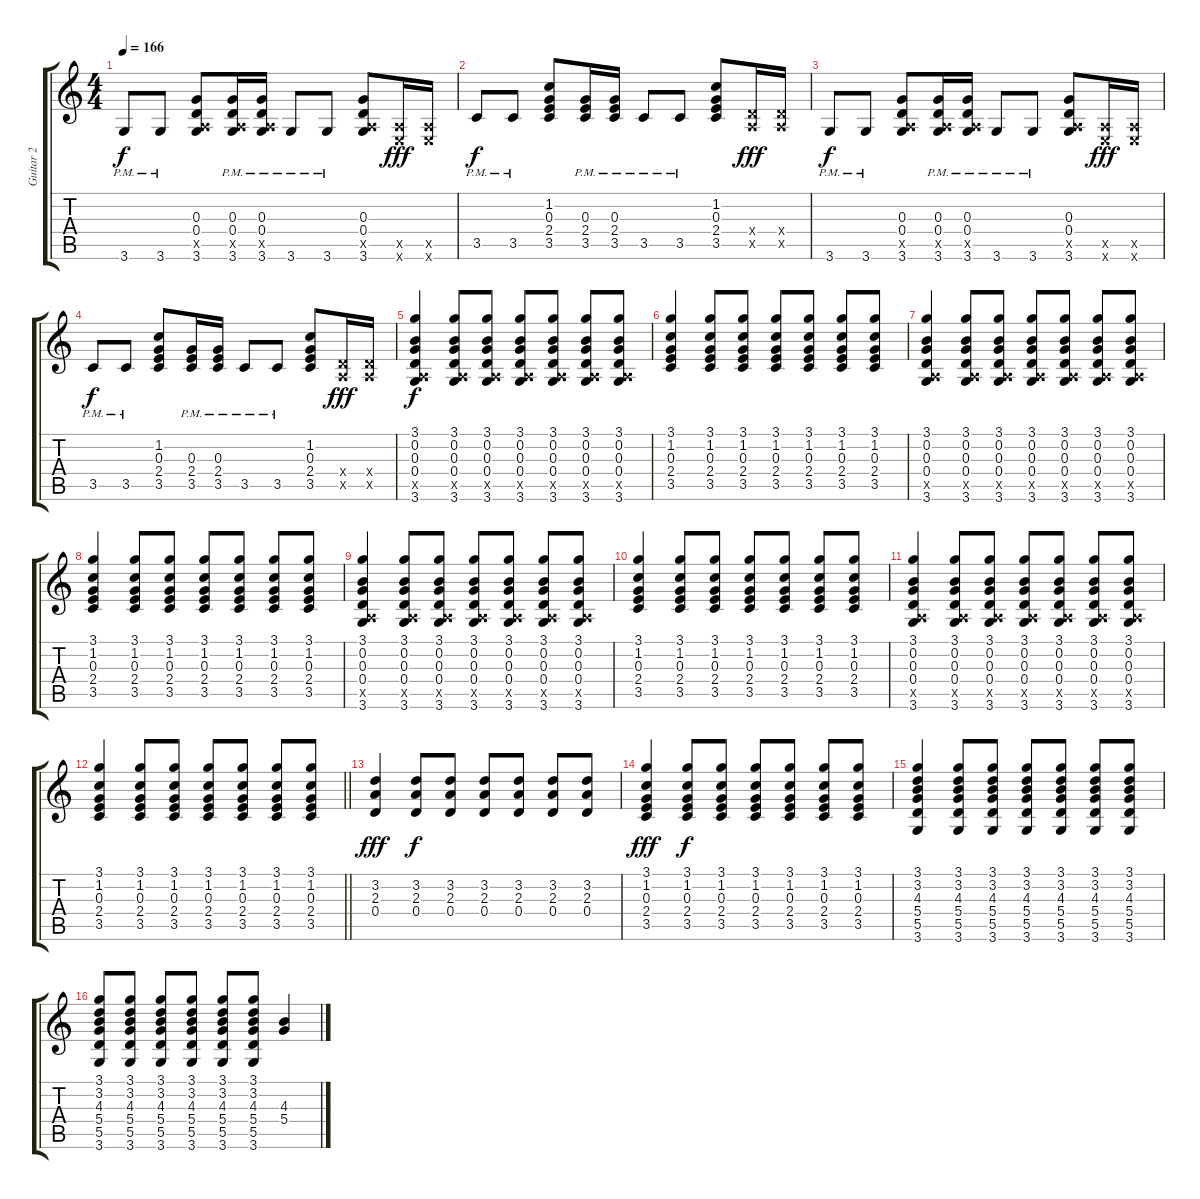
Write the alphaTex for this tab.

\track ("Guitar 2" "Guitar 2") {instrument overdrivenguitar}
\staff {score tabs}
\tuning (E4 B3 G3 D3 A2 E2) {hide}
\ts (4 4)
\tempo 166
\clef g2
\ks c
3.6{pm}.8{dy f} 3.6{pm}.8 (0.3 0.4 0.5{x} 3.6).8 (0.3{pm} 0.4{pm} 0.5{x} 3.6{pm}).16 (0.3{pm} 0.4{pm} 0.5{x} 3.6{pm}).16 3.6{pm}.8 3.6{pm}.8 (0.3 0.4 0.5{x} 3.6).8 (0.5{x} 0.6{x}).16{dy fff} (0.5{x} 0.6{x}).16 |
3.5{pm}.8{dy f} 3.5{pm}.8 (1.2 0.3 2.4 3.5).8 (0.3{pm} 2.4{pm} 3.5{pm}).16 (0.3{pm} 2.4{pm} 3.5{pm}).16 3.5{pm}.8 3.5{pm}.8 (1.2 0.3 2.4 3.5).8 (0.4{x} 0.5{x}).16{dy fff} (0.4{x} 0.5{x}).16 |
3.6{pm}.8{dy f} 3.6{pm}.8 (0.3 0.4 0.5{x} 3.6).8 (0.3{pm} 0.4{pm} 0.5{x} 3.6{pm}).16 (0.3{pm} 0.4{pm} 0.5{x} 3.6{pm}).16 3.6{pm}.8 3.6{pm}.8 (0.3 0.4 0.5{x} 3.6).8 (0.5{x} 0.6{x}).16{dy fff} (0.5{x} 0.6{x}).16 |
3.5{pm}.8{dy f} 3.5{pm}.8 (1.2 0.3 2.4 3.5).8 (0.3{pm} 2.4{pm} 3.5{pm}).16 (0.3{pm} 2.4{pm} 3.5{pm}).16 3.5{pm}.8 3.5{pm}.8 (1.2 0.3 2.4 3.5).8 (0.4{x} 0.5{x}).16{dy fff} (0.4{x} 0.5{x}).16 |
(3.1 0.2 0.3 0.4 0.5{x} 3.6).4{dy f} (3.1 0.2 0.3 0.4 0.5{x} 3.6).8 (3.1 0.2 0.3 0.4 0.5{x} 3.6).8 (3.1 0.2 0.3 0.4 0.5{x} 3.6).8 (3.1 0.2 0.3 0.4 0.5{x} 3.6).8 (3.1 0.2 0.3 0.4 0.5{x} 3.6).8 (3.1 0.2 0.3 0.4 0.5{x} 3.6).8 |
(3.1 1.2 0.3 2.4 3.5).4 (3.1 1.2 0.3 2.4 3.5).8 (3.1 1.2 0.3 2.4 3.5).8 (3.1 1.2 0.3 2.4 3.5).8 (3.1 1.2 0.3 2.4 3.5).8 (3.1 1.2 0.3 2.4 3.5).8 (3.1 1.2 0.3 2.4 3.5).8 |
(3.1 0.2 0.3 0.4 0.5{x} 3.6).4 (3.1 0.2 0.3 0.4 0.5{x} 3.6).8 (3.1 0.2 0.3 0.4 0.5{x} 3.6).8 (3.1 0.2 0.3 0.4 0.5{x} 3.6).8 (3.1 0.2 0.3 0.4 0.5{x} 3.6).8 (3.1 0.2 0.3 0.4 0.5{x} 3.6).8 (3.1 0.2 0.3 0.4 0.5{x} 3.6).8 |
(3.1 1.2 0.3 2.4 3.5).4 (3.1 1.2 0.3 2.4 3.5).8 (3.1 1.2 0.3 2.4 3.5).8 (3.1 1.2 0.3 2.4 3.5).8 (3.1 1.2 0.3 2.4 3.5).8 (3.1 1.2 0.3 2.4 3.5).8 (3.1 1.2 0.3 2.4 3.5).8 |
(3.1 0.2 0.3 0.4 0.5{x} 3.6).4 (3.1 0.2 0.3 0.4 0.5{x} 3.6).8 (3.1 0.2 0.3 0.4 0.5{x} 3.6).8 (3.1 0.2 0.3 0.4 0.5{x} 3.6).8 (3.1 0.2 0.3 0.4 0.5{x} 3.6).8 (3.1 0.2 0.3 0.4 0.5{x} 3.6).8 (3.1 0.2 0.3 0.4 0.5{x} 3.6).8 |
(3.1 1.2 0.3 2.4 3.5).4 (3.1 1.2 0.3 2.4 3.5).8 (3.1 1.2 0.3 2.4 3.5).8 (3.1 1.2 0.3 2.4 3.5).8 (3.1 1.2 0.3 2.4 3.5).8 (3.1 1.2 0.3 2.4 3.5).8 (3.1 1.2 0.3 2.4 3.5).8 |
(3.1 0.2 0.3 0.4 0.5{x} 3.6).4 (3.1 0.2 0.3 0.4 0.5{x} 3.6).8 (3.1 0.2 0.3 0.4 0.5{x} 3.6).8 (3.1 0.2 0.3 0.4 0.5{x} 3.6).8 (3.1 0.2 0.3 0.4 0.5{x} 3.6).8 (3.1 0.2 0.3 0.4 0.5{x} 3.6).8 (3.1 0.2 0.3 0.4 0.5{x} 3.6).8 |
\barLineRight lightlight
(3.1 1.2 0.3 2.4 3.5).4 (3.1 1.2 0.3 2.4 3.5).8 (3.1 1.2 0.3 2.4 3.5).8 (3.1 1.2 0.3 2.4 3.5).8 (3.1 1.2 0.3 2.4 3.5).8 (3.1 1.2 0.3 2.4 3.5).8 (3.1 1.2 0.3 2.4 3.5).8 |
(3.2 2.3 0.4).4{dy fff} (3.2 2.3 0.4).8{dy f} (3.2 2.3 0.4).8 (3.2 2.3 0.4).8 (3.2 2.3 0.4).8 (3.2 2.3 0.4).8 (3.2 2.3 0.4).8 |
(3.1 1.2 0.3 2.4 3.5).4{dy fff} (3.1 1.2 0.3 2.4 3.5).8{dy f} (3.1 1.2 0.3 2.4 3.5).8 (3.1 1.2 0.3 2.4 3.5).8 (3.1 1.2 0.3 2.4 3.5).8 (3.1 1.2 0.3 2.4 3.5).8 (3.1 1.2 0.3 2.4 3.5).8 |
(3.1 3.2 4.3 5.4 5.5 3.6).4 (3.1 3.2 4.3 5.4 5.5 3.6).8 (3.1 3.2 4.3 5.4 5.5 3.6).8 (3.1 3.2 4.3 5.4 5.5 3.6).8 (3.1 3.2 4.3 5.4 5.5 3.6).8 (3.1 3.2 4.3 5.4 5.5 3.6).8 (3.1 3.2 4.3 5.4 5.5 3.6).8 |
(3.1 3.2 4.3 5.4 5.5 3.6).8 (3.1 3.2 4.3 5.4 5.5 3.6).8 (3.1 3.2 4.3 5.4 5.5 3.6).8 (3.1 3.2 4.3 5.4 5.5 3.6).8 (3.1 3.2 4.3 5.4 5.5 3.6).8 (3.1 3.2 4.3 5.4 5.5 3.6).8 (4.3 5.4).4
